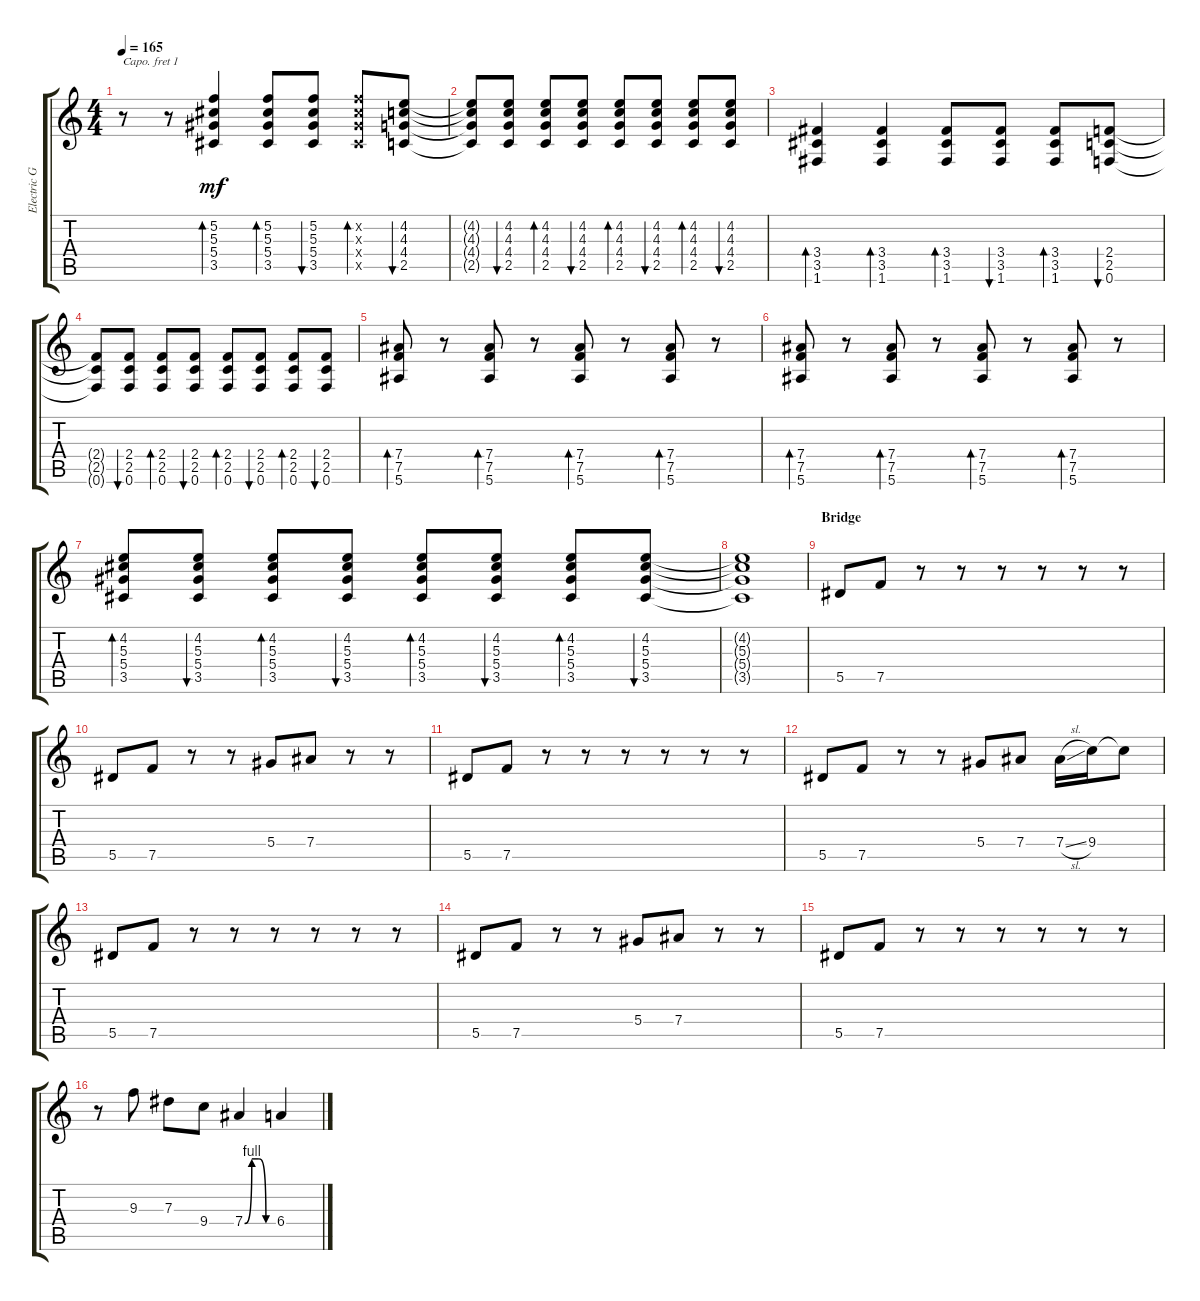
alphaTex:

\track ("Electric Guitar" "Electric G") {instrument overdrivenguitar}
\staff {score tabs}
\capo 1
\tuning (E4 B3 G3 D3 A2 E2) {hide}
\ts (4 4)
\tempo 165
\clef g2
\ks c
r.8{dy mf} r.8 (5.2 5.3 5.4 3.5).4{bd 30} (5.2 5.3 5.4 3.5).8{bd 30} (5.2 5.3 5.4 3.5).8{bu 30} (5.2{x} 5.3{x} 5.4{x} 3.5{x}).8{bd 30} (4.2 4.3 4.4 2.5).8{bu 30} |
(4.2{t} 4.3{t} 4.4{t} 2.5{t}).8 (4.2 4.3 4.4 2.5).8{bu 30} (4.2 4.3 4.4 2.5).8{bd 30} (4.2 4.3 4.4 2.5).8{bu 30} (4.2 4.3 4.4 2.5).8{bd 30} (4.2 4.3 4.4 2.5).8{bu 30} (4.2 4.3 4.4 2.5).8{bd 30} (4.2 4.3 4.4 2.5).8{bu 30} |
(3.4 3.5 1.6).4{bd 30} (3.4 3.5 1.6).4{bd 30} (3.4 3.5 1.6).8{bd 30} (3.4 3.5 1.6).8{bu 30} (3.4 3.5 1.6).8{bd 30} (2.4 2.5 0.6).8{bu 30} |
(2.4{t} 2.5{t} 0.6{t}).8 (2.4 2.5 0.6).8{bu 30} (2.4 2.5 0.6).8{bd 30} (2.4 2.5 0.6).8{bu 30} (2.4 2.5 0.6).8{bd 30} (2.4 2.5 0.6).8{bu 30} (2.4 2.5 0.6).8{bd 30} (2.4 2.5 0.6).8{bu 30} |
(7.4 7.5 5.6).8{bd 30} r.8 (7.4 7.5 5.6).8{bd 30} r.8 (7.4 7.5 5.6).8{bd 30} r.8 (7.4 7.5 5.6).8{bd 30} r.8 |
(7.4 7.5 5.6).8{bd 30} r.8 (7.4 7.5 5.6).8{bd 30} r.8 (7.4 7.5 5.6).8{bd 30} r.8 (7.4 7.5 5.6).8{bd 30} r.8 |
(4.2 5.3 5.4 3.5).8{bd 30} (4.2 5.3 5.4 3.5).8{bu 30} (4.2 5.3 5.4 3.5).8{bd 30} (4.2 5.3 5.4 3.5).8{bu 30} (4.2 5.3 5.4 3.5).8{bd 30} (4.2 5.3 5.4 3.5).8{bu 30} (4.2 5.3 5.4 3.5).8{bd 30} (4.2 5.3 5.4 3.5).8{bu 30} |
(4.2{t} 5.3{t} 5.4{t} 3.5{t}).1 |
\section ("" "Bridge")
5.5.8 7.5.8 r.8 r.8 r.8 r.8 r.8 r.8 |
5.5.8 7.5.8 r.8 r.8 5.4.8 7.4.8 r.8 r.8 |
5.5.8 7.5.8 r.8 r.8 r.8 r.8 r.8 r.8 |
5.5.8 7.5.8 r.8 r.8 5.4.8 7.4.8 7.4{sl}.16 9.4.16 9.4{t}.8 |
5.5.8 7.5.8 r.8 r.8 r.8 r.8 r.8 r.8 |
5.5.8 7.5.8 r.8 r.8 5.4.8 7.4.8 r.8 r.8 |
5.5.8 7.5.8 r.8 r.8 r.8 r.8 r.8 r.8 |
r.8 9.3.8 7.3.8 9.4.8 7.4{be (custom 0 0 15 4 30 4 45 0 60 0)}.4 6.4.4
